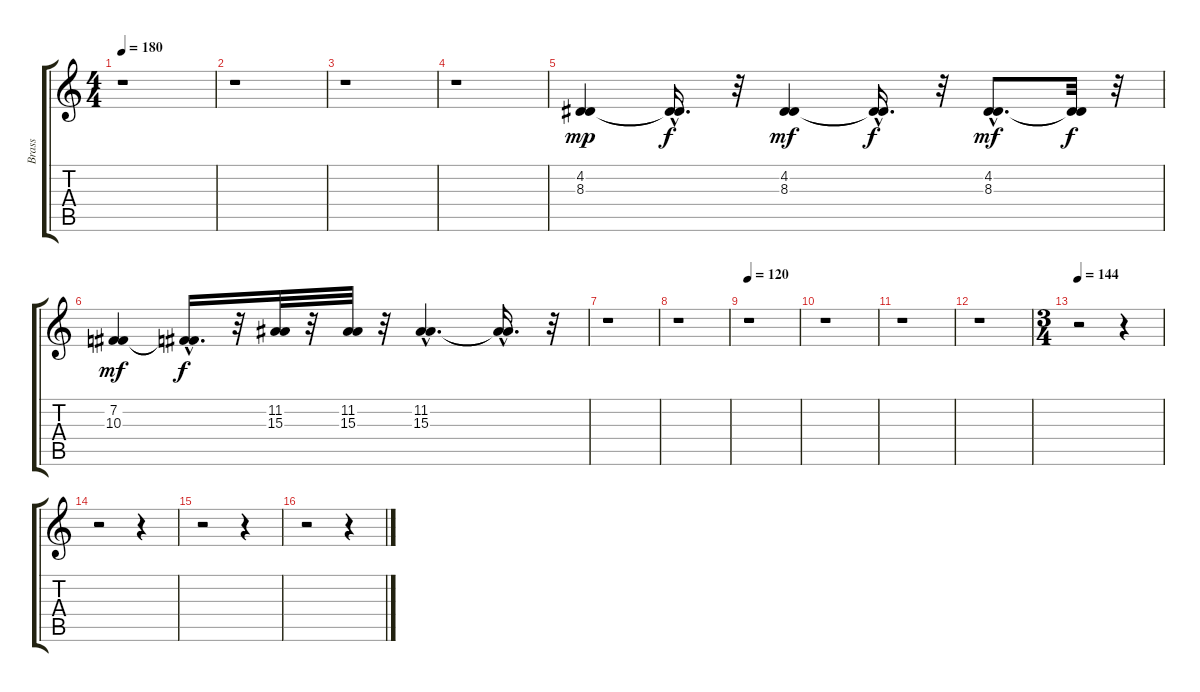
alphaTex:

\track ("Brass" "Brass") {instrument brasssection}
\staff {score tabs}
\tuning (E4 B3 G3 D3 A2 E2) {hide}
\ts (4 4)
\tempo 180
\clef g2
\ks c
r.1{dy f} |
r.1 |
r.1 |
r.1 |
(4.2 8.3).4{dy mp} (4.2{hac t} 8.3{hac t}).16{d dy f} r.32 (4.2 8.3).4{dy mf} (4.2{hac t} 8.3{hac t}).16{d dy f} r.32 (4.2{hac} 8.3{hac}).8{d dy mf} (4.2{t} 8.3{t}).32{dy f} r.32 |
(7.2 10.3).4{dy mf} (7.2{hac t} 10.3{hac t}).16{d dy f} r.32 (11.2 15.3).32 r.32 (11.2 15.3).32 r.32 (11.2{hac} 15.3{hac}).4{d} (11.2{hac t} 15.3{hac t}).16{d} r.32 |
r.1 |
r.1 |
\tempo 120
r.1 |
r.1 |
r.1 |
r.1 |
\ts (3 4)
\tempo 144
r.2 r.4 |
r.2 r.4 |
r.2 r.4 |
r.2 r.4
